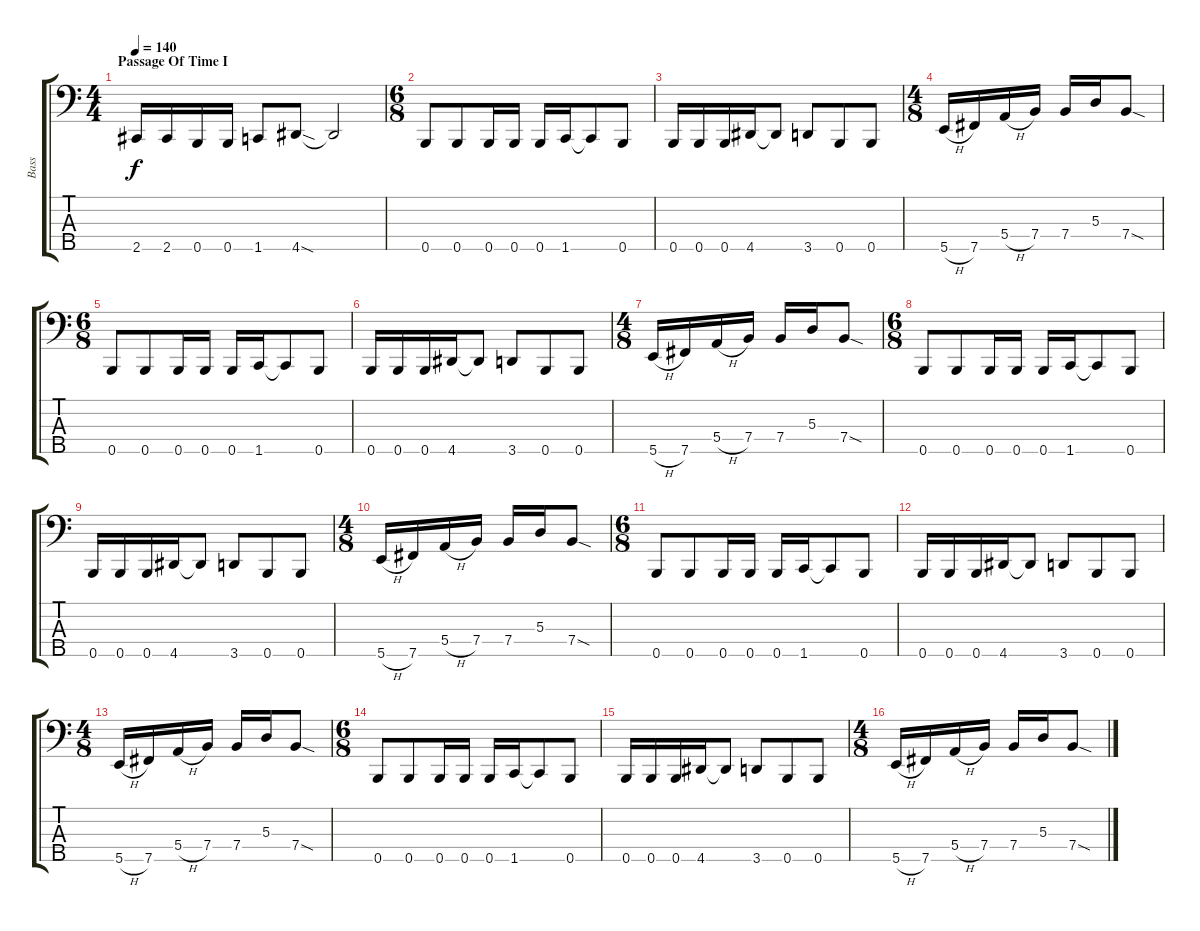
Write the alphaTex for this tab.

\track ("Bass" "Bass") {instrument electricbasspick}
\staff {score tabs}
\tuning (G2 D2 A1 E1 B0) {hide}
\ts (4 4)
\section ("" "Passage Of Time I")
\tempo 140
\clef f4
\ks c
2.5.16{dy f instrument electricbasspick} 2.5.16 0.5.16 0.5.16 1.5.8 4.5{sod}.8 4.5{t}.2 |
\ts (6 8)
0.5.8 0.5.8 0.5.16 0.5.16 0.5.16 1.5.16 1.5{t}.8 0.5.8 |
0.5.16 0.5.16 0.5.16 4.5.16 4.5{t}.8 3.5.8 0.5.8 0.5.8 |
\ts (4 8)
5.5{h}.16 7.5.16 5.4{h}.16 7.4.16 7.4.16 5.3.16 7.4{sod}.8 |
\ts (6 8)
0.5.8 0.5.8 0.5.16 0.5.16 0.5.16 1.5.16 1.5{t}.8 0.5.8 |
0.5.16 0.5.16 0.5.16 4.5.16 4.5{t}.8 3.5.8 0.5.8 0.5.8 |
\ts (4 8)
5.5{h}.16 7.5.16 5.4{h}.16 7.4.16 7.4.16 5.3.16 7.4{sod}.8 |
\ts (6 8)
0.5.8 0.5.8 0.5.16 0.5.16 0.5.16 1.5.16 1.5{t}.8 0.5.8 |
0.5.16 0.5.16 0.5.16 4.5.16 4.5{t}.8 3.5.8 0.5.8 0.5.8 |
\ts (4 8)
5.5{h}.16 7.5.16 5.4{h}.16 7.4.16 7.4.16 5.3.16 7.4{sod}.8 |
\ts (6 8)
0.5.8 0.5.8 0.5.16 0.5.16 0.5.16 1.5.16 1.5{t}.8 0.5.8 |
0.5.16 0.5.16 0.5.16 4.5.16 4.5{t}.8 3.5.8 0.5.8 0.5.8 |
\ts (4 8)
5.5{h}.16 7.5.16 5.4{h}.16 7.4.16 7.4.16 5.3.16 7.4{sod}.8 |
\ts (6 8)
\section ("" "")
0.5.8 0.5.8 0.5.16 0.5.16 0.5.16 1.5.16 1.5{t}.8 0.5.8 |
0.5.16 0.5.16 0.5.16 4.5.16 4.5{t}.8 3.5.8 0.5.8 0.5.8 |
\ts (4 8)
5.5{h}.16 7.5.16 5.4{h}.16 7.4.16 7.4.16 5.3.16 7.4{sod}.8
